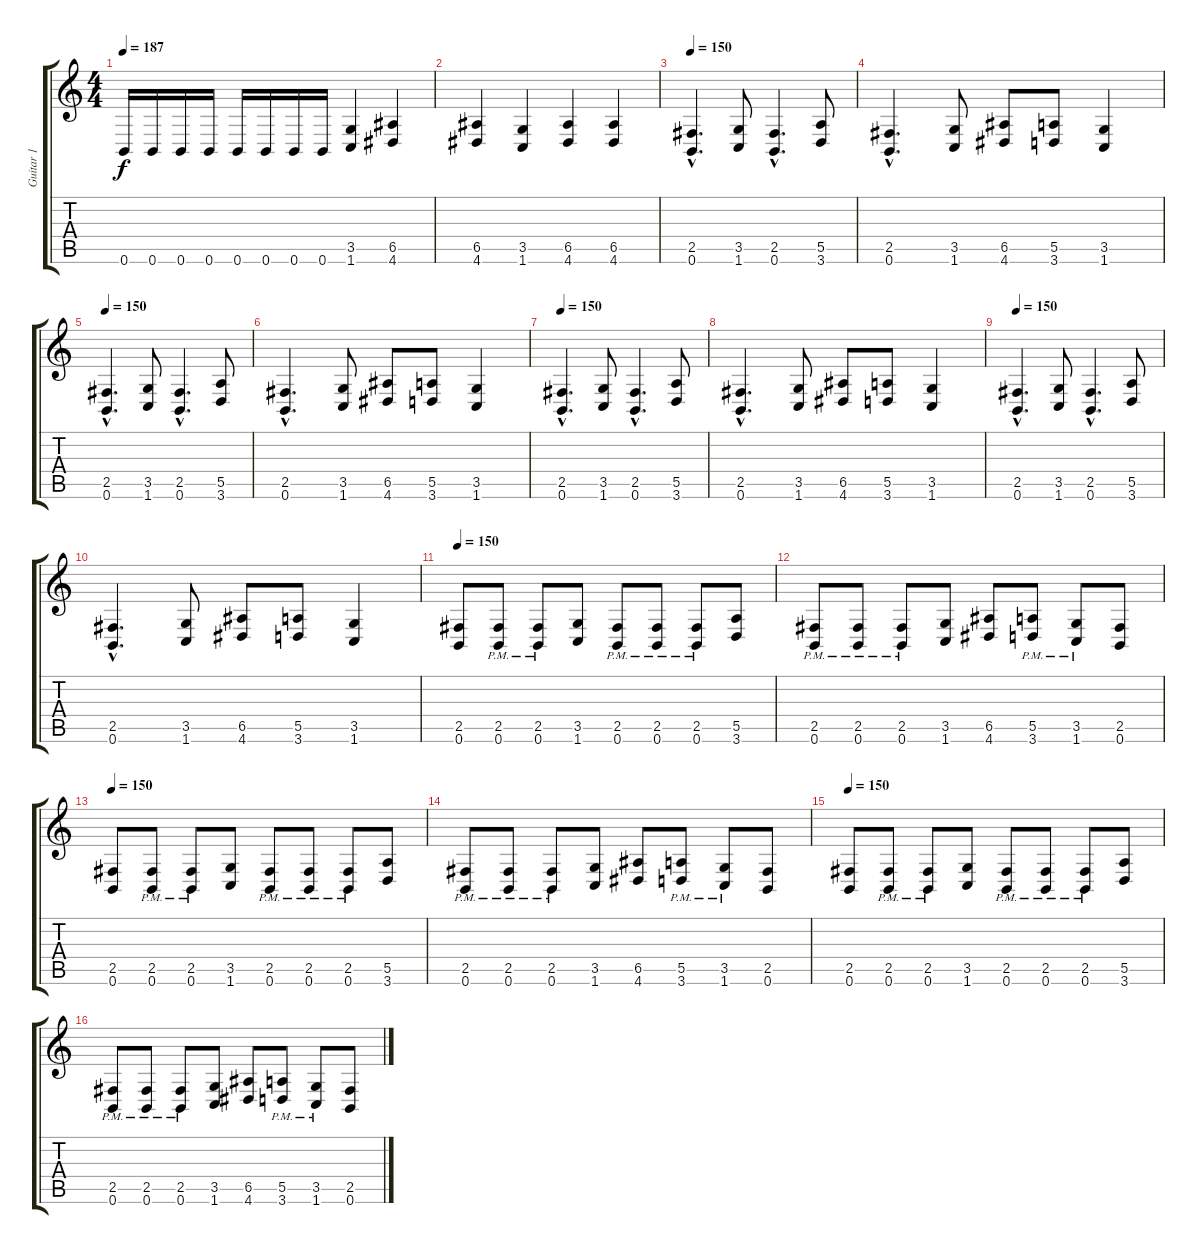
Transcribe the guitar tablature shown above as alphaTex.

\track ("Guitar 1" "Guitar 1") {instrument distortionguitar}
\staff {score tabs}
\tuning (B3 Gb3 D3 A2 E2 B1) {hide}
\ts (4 4)
\tempo 187
\clef g2
\ks c
0.6.16{dy f} 0.6.16 0.6.16 0.6.16 0.6.16 0.6.16 0.6.16 0.6.16 (3.5 1.6).4 (6.5 4.6).4 |
(6.5 4.6).4 (3.5 1.6).4 (6.5 4.6).4 (6.5 4.6).4 |
\tempo 150
(2.5{hac} 0.6{hac}).4{d} (3.5 1.6).8 (2.5{hac} 0.6{hac}).4{d} (5.5 3.6).8 |
(2.5{hac} 0.6{hac}).4{d} (3.5 1.6).8 (6.5 4.6).8 (5.5 3.6).8 (3.5 1.6).4 |
\tempo 150
(2.5{hac} 0.6{hac}).4{d} (3.5 1.6).8 (2.5{hac} 0.6{hac}).4{d} (5.5 3.6).8 |
(2.5{hac} 0.6{hac}).4{d} (3.5 1.6).8 (6.5 4.6).8 (5.5 3.6).8 (3.5 1.6).4 |
\tempo 150
(2.5{hac} 0.6{hac}).4{d} (3.5 1.6).8 (2.5{hac} 0.6{hac}).4{d} (5.5 3.6).8 |
(2.5{hac} 0.6{hac}).4{d} (3.5 1.6).8 (6.5 4.6).8 (5.5 3.6).8 (3.5 1.6).4 |
\tempo 150
(2.5{hac} 0.6{hac}).4{d} (3.5 1.6).8 (2.5{hac} 0.6{hac}).4{d} (5.5 3.6).8 |
(2.5{hac} 0.6{hac}).4{d} (3.5 1.6).8 (6.5 4.6).8 (5.5 3.6).8 (3.5 1.6).4 |
\tempo 150
(2.5 0.6).8 (2.5{pm} 0.6{pm}).8 (2.5{pm} 0.6{pm}).8 (3.5 1.6).8 (2.5{pm} 0.6{pm}).8 (2.5{pm} 0.6{pm}).8 (2.5{pm} 0.6{pm}).8 (5.5 3.6).8 |
(2.5{pm} 0.6{pm}).8 (2.5{pm} 0.6{pm}).8 (2.5{pm} 0.6{pm}).8 (3.5 1.6).8 (6.5 4.6).8 (5.5{pm} 3.6{pm}).8 (3.5{pm} 1.6{pm}).8 (2.5 0.6).8 |
\tempo 150
(2.5 0.6).8 (2.5{pm} 0.6{pm}).8 (2.5{pm} 0.6{pm}).8 (3.5 1.6).8 (2.5{pm} 0.6{pm}).8 (2.5{pm} 0.6{pm}).8 (2.5{pm} 0.6{pm}).8 (5.5 3.6).8 |
(2.5{pm} 0.6{pm}).8 (2.5{pm} 0.6{pm}).8 (2.5{pm} 0.6{pm}).8 (3.5 1.6).8 (6.5 4.6).8 (5.5{pm} 3.6{pm}).8 (3.5{pm} 1.6{pm}).8 (2.5 0.6).8 |
\tempo 150
(2.5 0.6).8 (2.5{pm} 0.6{pm}).8 (2.5{pm} 0.6{pm}).8 (3.5 1.6).8 (2.5{pm} 0.6{pm}).8 (2.5{pm} 0.6{pm}).8 (2.5{pm} 0.6{pm}).8 (5.5 3.6).8 |
(2.5{pm} 0.6{pm}).8 (2.5{pm} 0.6{pm}).8 (2.5{pm} 0.6{pm}).8 (3.5 1.6).8 (6.5 4.6).8 (5.5{pm} 3.6{pm}).8 (3.5{pm} 1.6{pm}).8 (2.5 0.6).8
